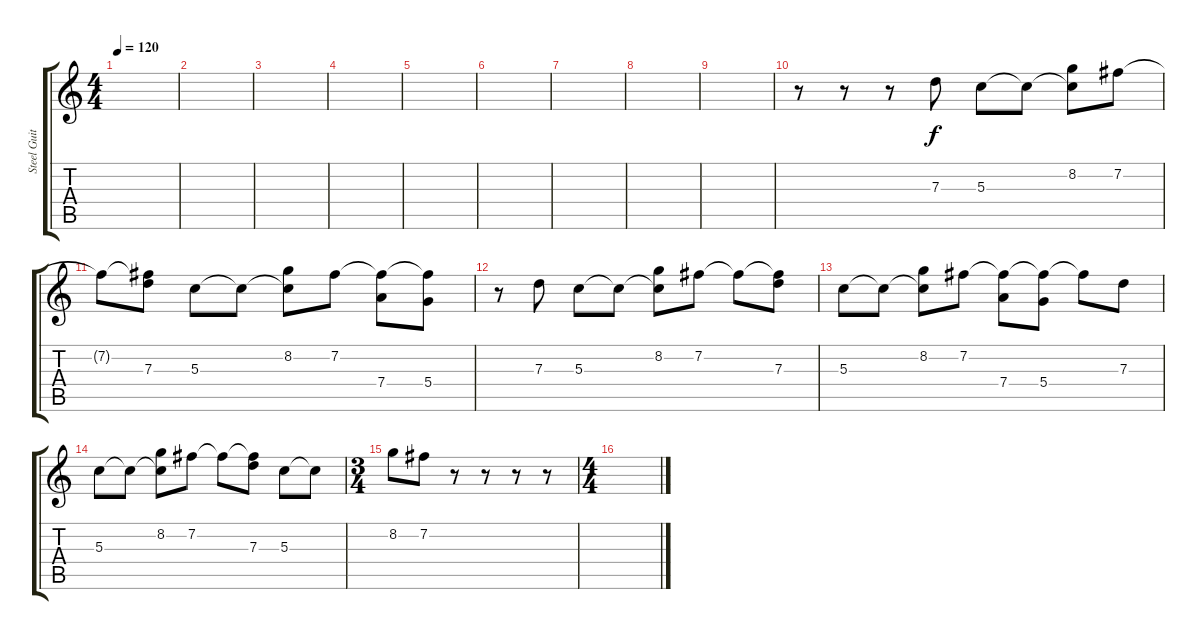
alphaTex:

\track ("Steel Guitar (Overdub)" "Steel Guit") {instrument acousticguitarsteel}
\staff {score tabs}
\tuning (E4 B3 G3 D3 A2 E2) {hide}
\ts (4 4)
\tempo 120
\clef g2
\ks c
|
|
|
|
|
|
|
|
|
r.8{volume 16} r.8 r.8 7.3.8 5.3.8 5.3{t}.8 (8.2 5.3{t}).8 7.2.8 |
7.2{t}.8 (7.2{t} 7.3).8 5.3.8 5.3{t}.8 (8.2 5.3{t}).8 7.2.8 (7.2{t} 7.4).8 (7.2{t} 5.4).8 |
r.8 7.3.8 5.3.8 5.3{t}.8 (8.2 5.3{t}).8 7.2.8 7.2{t}.8 (7.2{t} 7.3).8 |
5.3.8 5.3{t}.8 (8.2 5.3{t}).8 7.2.8 (7.2{t} 7.4).8 (7.2{t} 5.4).8 7.2{t}.8 7.3.8 |
5.3.8 5.3{t}.8 (8.2 5.3{t}).8 7.2.8 7.2{t}.8 (7.2{t} 7.3).8 5.3.8 5.3{t}.8 |
\ts (3 4)
8.2.8 7.2.8 r.8 r.8 r.8 r.8 |
\ts (4 4)
